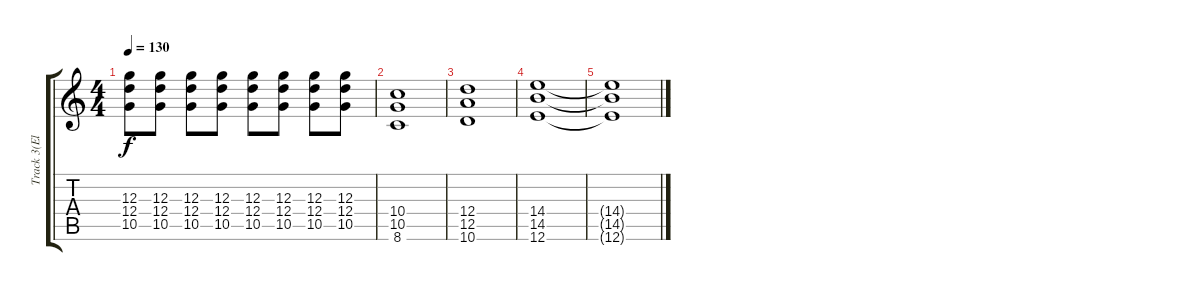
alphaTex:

\track ("Track 3(Ely Buendia)" "Track 3(El") {instrument overdrivenguitar}
\staff {score tabs}
\tuning (E4 B3 G3 D3 A2 E2) {hide}
\ts (4 4)
\tempo 130
\clef g2
\ks c
(12.3 12.4 10.5).8{dy f} (12.3 12.4 10.5).8 (12.3 12.4 10.5).8 (12.3 12.4 10.5).8 (12.3 12.4 10.5).8 (12.3 12.4 10.5).8 (12.3 12.4 10.5).8 (12.3 12.4 10.5).8 |
(10.4 10.5 8.6).1 |
(12.4 12.5 10.6).1 |
(14.4 14.5 12.6).1 |
(14.4{t} 14.5{t} 12.6{t}).1
